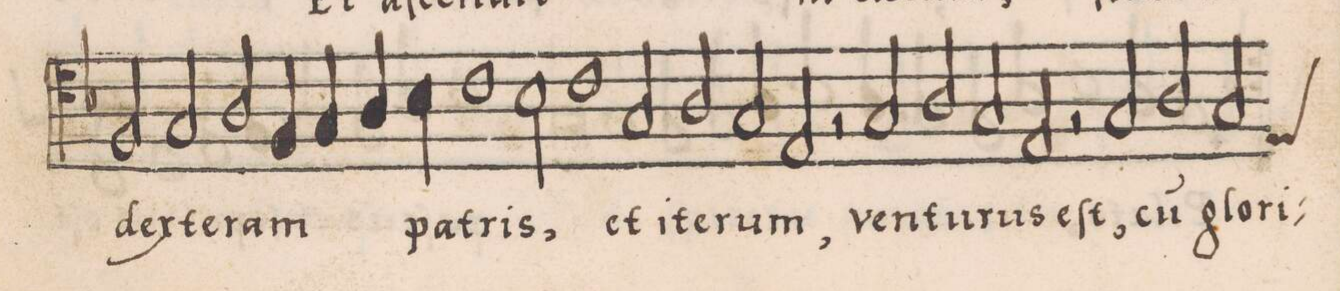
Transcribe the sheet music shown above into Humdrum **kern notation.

**kern	**text
*I"TENOR	*
*clefC4	*
*k[b-]	*
*M2/1	*
2F/	dex-
2G/	-te-
2A/	-ram
4F/	.
4G/	.
=132-	=132-
4A/	.
4B-\	pa-
1c	-tris,
2B-\	.
=133-	=133-
1c	.
2G/	et
2A/	i-
=134-	=134-
2G/	-te-
2E/	-rum,
2r	.
2G/	ven-
=135-	=135-
2A/	-tu-
2G/	-rus
2E/	eſt,
2r	.
=136-	=136-
2G/	cu(m)
2A/	glo-
*custos:E	*
2G/	-ri-
*-	*-
